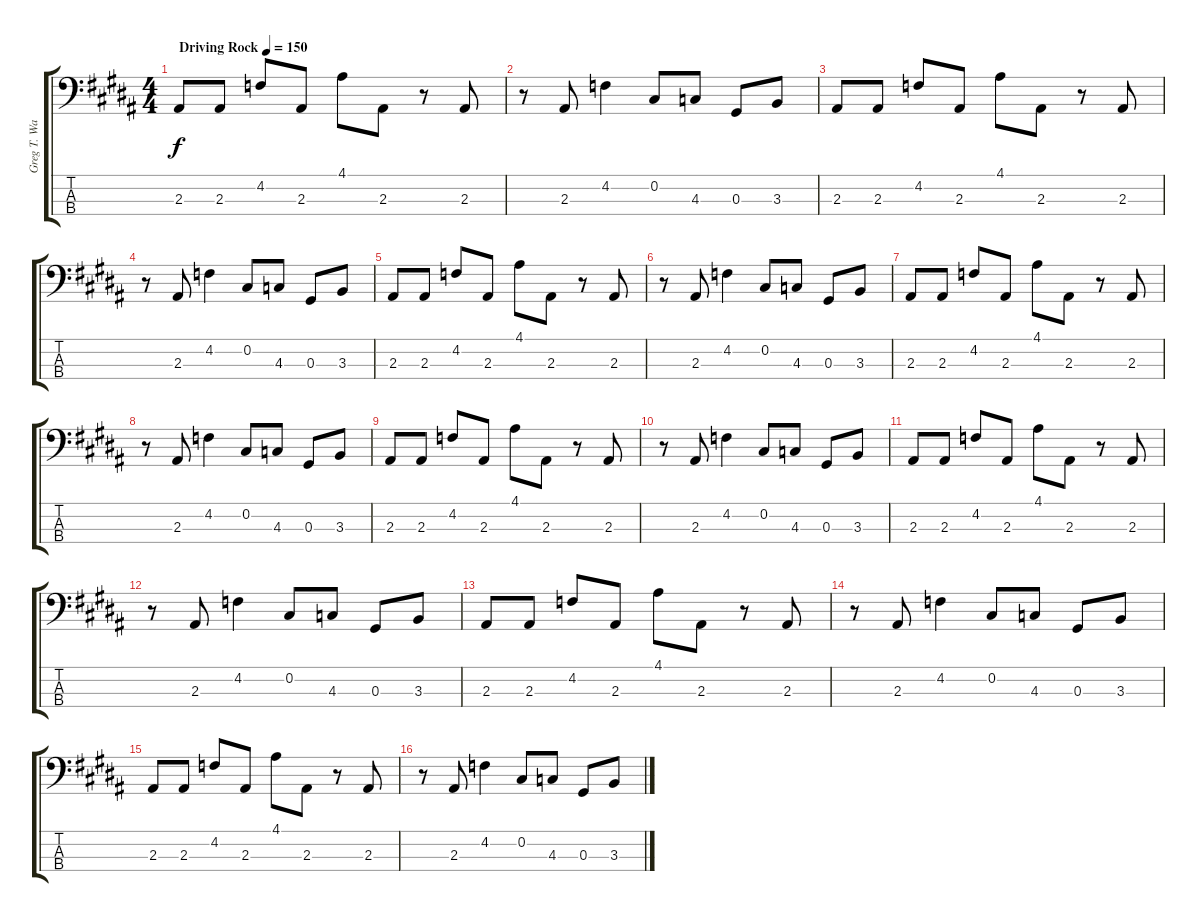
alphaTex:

\track ("Greg T. Walker Bass" "Greg T. Wa") {instrument electricbassfinger}
\staff {score tabs}
\tuning (Gb2 Db2 Ab1 Eb1) {hide}
\ts (4 4)
\tempo (150 "Driving Rock")
\clef f4
\ks b
2.3.8{dy f instrument electricbassfinger} 2.3.8 4.2.8 2.3.8 4.1.8 2.3.8 r.8 2.3.8 |
r.8 2.3.8 4.2.4 0.2.8 4.3.8 0.3.8 3.3.8 |
2.3.8 2.3.8 4.2.8 2.3.8 4.1.8 2.3.8 r.8 2.3.8 |
r.8 2.3.8 4.2.4 0.2.8 4.3.8 0.3.8 3.3.8 |
2.3.8 2.3.8 4.2.8 2.3.8 4.1.8 2.3.8 r.8 2.3.8 |
r.8 2.3.8 4.2.4 0.2.8 4.3.8 0.3.8 3.3.8 |
2.3.8 2.3.8 4.2.8 2.3.8 4.1.8 2.3.8 r.8 2.3.8 |
r.8 2.3.8 4.2.4 0.2.8 4.3.8 0.3.8 3.3.8 |
2.3.8 2.3.8 4.2.8 2.3.8 4.1.8 2.3.8 r.8 2.3.8 |
r.8 2.3.8 4.2.4 0.2.8 4.3.8 0.3.8 3.3.8 |
2.3.8 2.3.8 4.2.8 2.3.8 4.1.8 2.3.8 r.8 2.3.8 |
r.8 2.3.8 4.2.4 0.2.8 4.3.8 0.3.8 3.3.8 |
2.3.8 2.3.8 4.2.8 2.3.8 4.1.8 2.3.8 r.8 2.3.8 |
r.8 2.3.8 4.2.4 0.2.8 4.3.8 0.3.8 3.3.8 |
2.3.8 2.3.8 4.2.8 2.3.8 4.1.8 2.3.8 r.8 2.3.8 |
r.8 2.3.8 4.2.4 0.2.8 4.3.8 0.3.8 3.3.8
